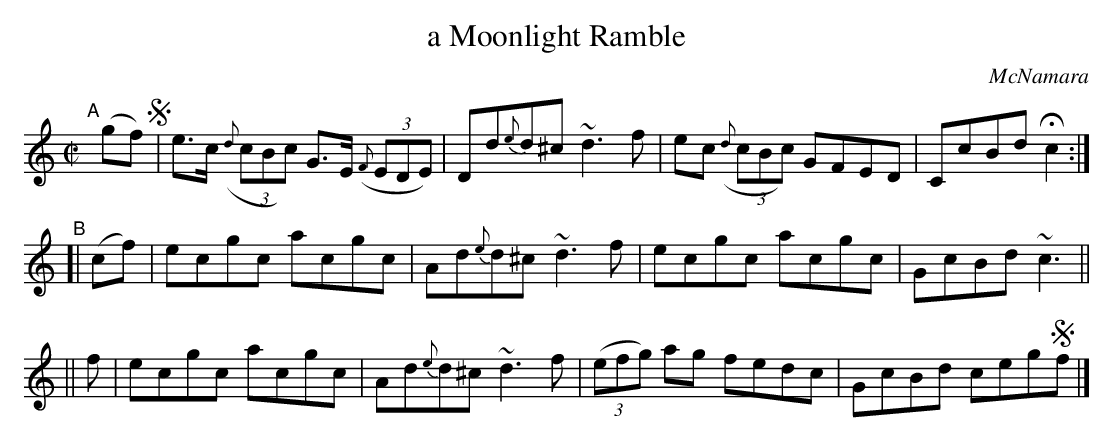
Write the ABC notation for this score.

X:1
T: a Moonlight Ramble
O: McNamara
M: C|
L: 1/8
K: C
"^A"[|] (gf) !segno!|\
e>c (`(3{d}cBc) G>E ((3{F}EDE) | Dd{e}d^c ~d3f | ec ((3{d}cBc) GFED | CcBd Hc2 :|
"^B"\
[| (cf) | ecgc acgc | Ad{e}d^c ~d3f | ecgc acgc | GcBd ~c3 ||
||   f  | ecgc acgc | Ad{e}d^c ~d3f | ((3efg) ag fedc | GcBd ceg!segno!f |]
